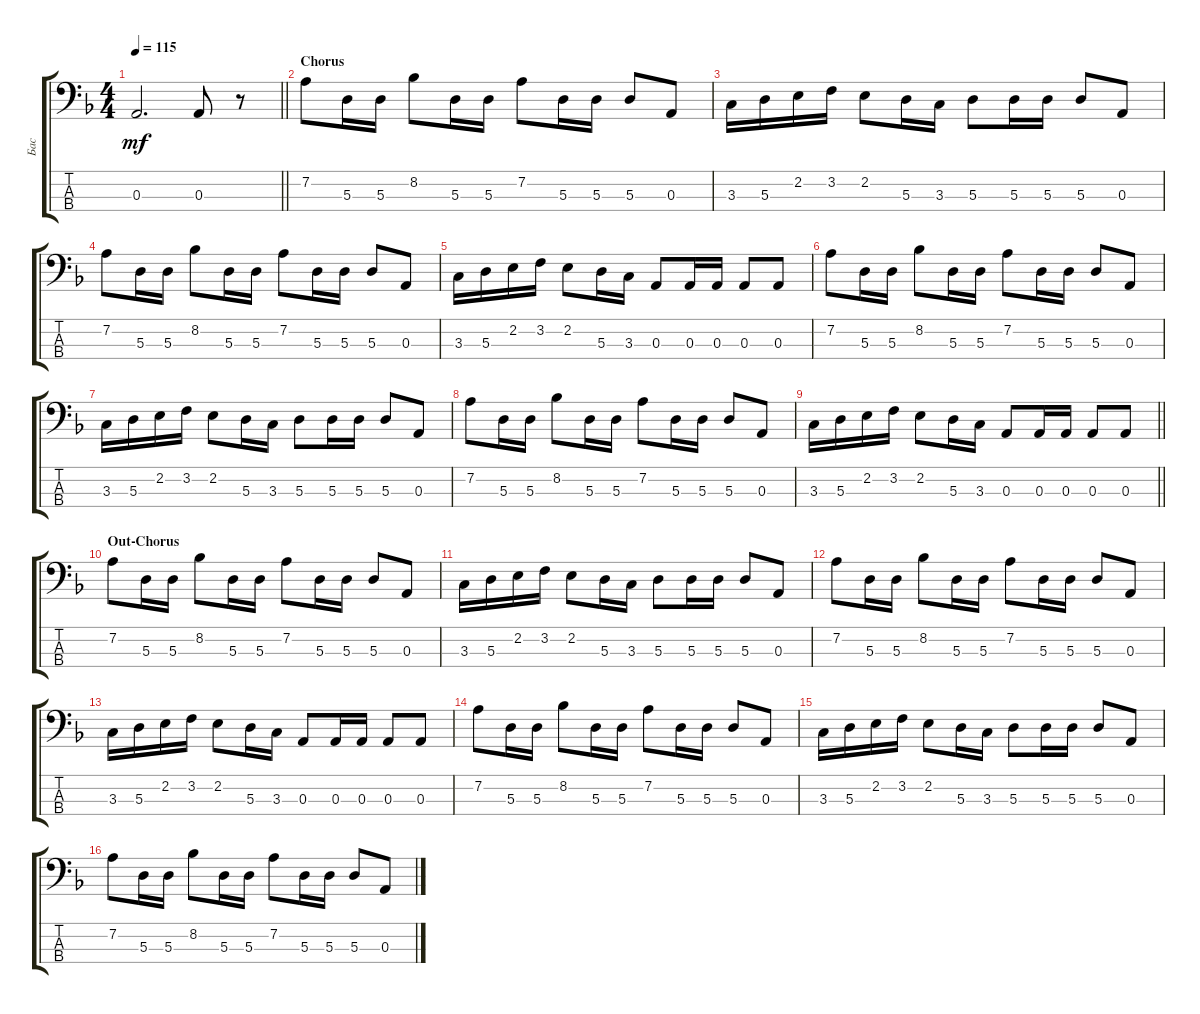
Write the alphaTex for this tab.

\track ("Бас" "Бас") {instrument electricbassfinger}
\staff {score tabs}
\tuning (G2 D2 A1 E1) {hide}
\ts (4 4)
\tempo 115
\clef f4
\barLineRight lightlight
\ks dminor
0.3.2{d dy mf} 0.3.8 r.8 |
\section ("" "Chorus")
7.2.8 5.3.16 5.3.16 8.2.8 5.3.16 5.3.16 7.2.8 5.3.16 5.3.16 5.3.8 0.3.8 |
3.3.16 5.3.16 2.2.16 3.2.16 2.2.8 5.3.16 3.3.16 5.3.8 5.3.16 5.3.16 5.3.8 0.3.8 |
7.2.8 5.3.16 5.3.16 8.2.8 5.3.16 5.3.16 7.2.8 5.3.16 5.3.16 5.3.8 0.3.8 |
3.3.16 5.3.16 2.2.16 3.2.16 2.2.8 5.3.16 3.3.16 0.3.8 0.3.16 0.3.16 0.3.8 0.3.8 |
7.2.8 5.3.16 5.3.16 8.2.8 5.3.16 5.3.16 7.2.8 5.3.16 5.3.16 5.3.8 0.3.8 |
3.3.16 5.3.16 2.2.16 3.2.16 2.2.8 5.3.16 3.3.16 5.3.8 5.3.16 5.3.16 5.3.8 0.3.8 |
7.2.8 5.3.16 5.3.16 8.2.8 5.3.16 5.3.16 7.2.8 5.3.16 5.3.16 5.3.8 0.3.8 |
\barLineRight lightlight
3.3.16 5.3.16 2.2.16 3.2.16 2.2.8 5.3.16 3.3.16 0.3.8 0.3.16 0.3.16 0.3.8 0.3.8 |
\section ("" "Out-Chorus")
7.2.8 5.3.16 5.3.16 8.2.8 5.3.16 5.3.16 7.2.8 5.3.16 5.3.16 5.3.8 0.3.8 |
3.3.16 5.3.16 2.2.16 3.2.16 2.2.8 5.3.16 3.3.16 5.3.8 5.3.16 5.3.16 5.3.8 0.3.8 |
7.2.8 5.3.16 5.3.16 8.2.8 5.3.16 5.3.16 7.2.8 5.3.16 5.3.16 5.3.8 0.3.8 |
3.3.16 5.3.16 2.2.16 3.2.16 2.2.8 5.3.16 3.3.16 0.3.8 0.3.16 0.3.16 0.3.8 0.3.8 |
7.2.8 5.3.16 5.3.16 8.2.8 5.3.16 5.3.16 7.2.8 5.3.16 5.3.16 5.3.8 0.3.8 |
3.3.16 5.3.16 2.2.16 3.2.16 2.2.8 5.3.16 3.3.16 5.3.8 5.3.16 5.3.16 5.3.8 0.3.8 |
7.2.8 5.3.16 5.3.16 8.2.8 5.3.16 5.3.16 7.2.8 5.3.16 5.3.16 5.3.8 0.3.8
